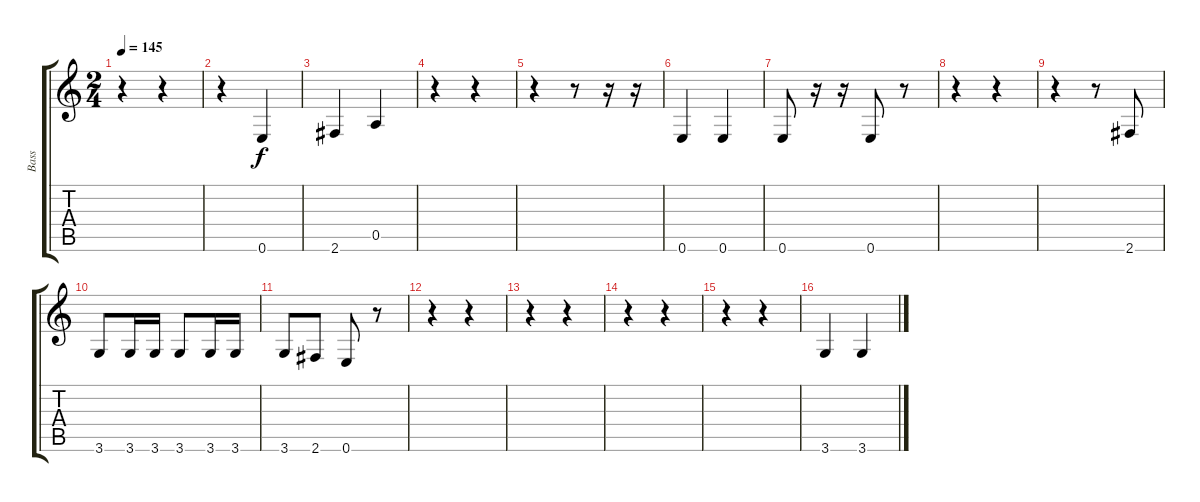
\track ("Bass" "Bass") {instrument fretlessbass}
\staff {score tabs}
\tuning (E4 B3 G3 D3 A2 E2) {hide}
\ts (2 4)
\tempo 145
\clef g2
\ks c
r.4{dy f} r.4 |
r.4 0.6.4 |
2.6.4 0.5.4 |
r.4 r.4 |
r.4 r.8 r.16 r.16 |
0.6.4 0.6.4 |
0.6.8 r.16 r.16 0.6.8 r.8 |
r.4 r.4 |
r.4 r.8 2.6.8 |
3.6.8 3.6.16 3.6.16 3.6.8 3.6.16 3.6.16 |
3.6.8 2.6.8 0.6.8 r.8 |
r.4 r.4 |
r.4 r.4 |
r.4 r.4 |
r.4 r.4 |
3.6.4 3.6.4
